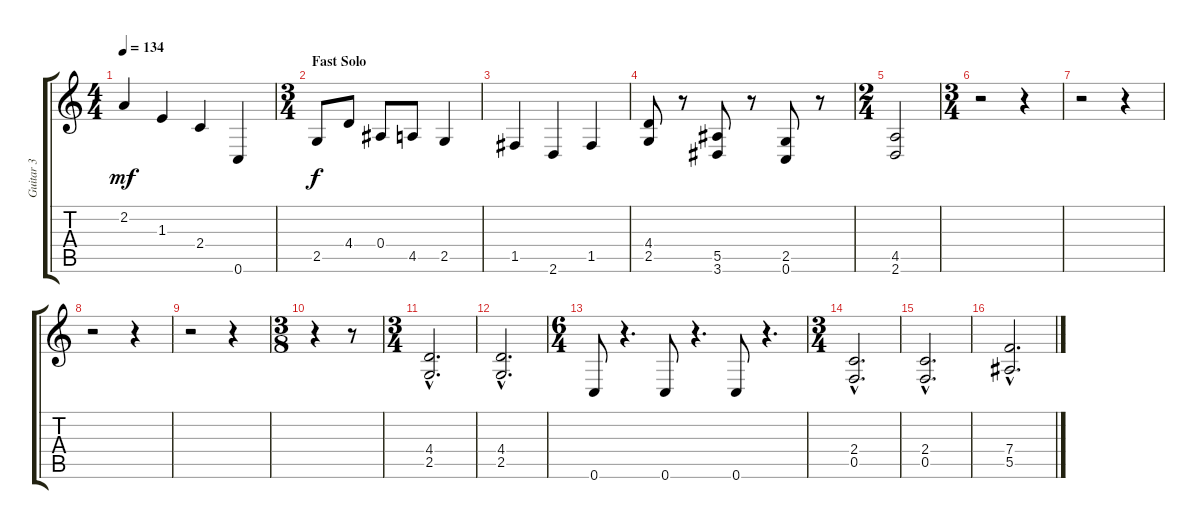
\track ("Guitar 3" "Guitar 3") {instrument overdrivenguitar}
\staff {score tabs}
\tuning (C4 G3 Eb3 Bb2 F2 C2) {hide}
\ts (4 4)
\tempo 134
\clef g2
\ks c
2.2.4{dy mf} 1.3.4 2.4.4 0.6.4 |
\ts (3 4)
\section ("" "Fast Solo")
2.5.8{dy f} 4.4.8 0.4.8 4.5.8 2.5.4 |
1.5.4 2.6.4 1.5.4 |
(4.4 2.5).8 r.8 (5.5 3.6).8 r.8 (2.5 0.6).8 r.8 |
\ts (2 4)
(4.5 2.6).2 |
\ts (3 4)
r.2 r.4 |
r.2 r.4 |
r.2 r.4 |
r.2 r.4 |
\ts (3 8)
r.4 r.8 |
\ts (3 4)
(4.4{hac} 2.5{hac}).2{d} |
(4.4{hac} 2.5{hac}).2{d} |
\ts (6 4)
0.6.8 r.4{d} 0.6.8 r.4{d} 0.6.8 r.4{d} |
\ts (3 4)
(2.4{hac} 0.5{hac}).2{d} |
(2.4{hac} 0.5{hac}).2{d} |
(7.4{hac} 5.5{hac}).2{d}
